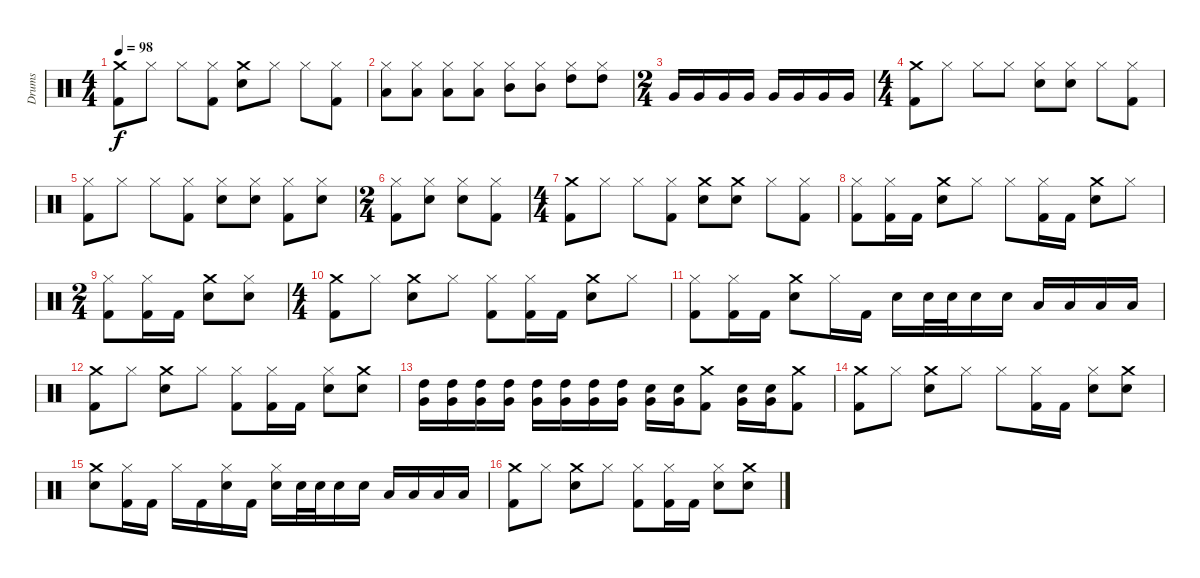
\track ("Drums" "Drums") {instrument percussion}
\staff {score}
\articulation defaults
\ts (4 4)
\tempo 98
\clef neutral
\ks c
("Crash medium (hit)" "Kick (hit) 2").8{dy f} "Hi-Hat (closed)".8 "Hi-Hat (closed)".8 ("Kick (hit) 2" "Hi-Hat (closed)").8 ("Crash medium (hit)" "Snare (hit) 2").8 "Hi-Hat (closed)".8 "Hi-Hat (closed)".8 ("Kick (hit) 2" "Hi-Hat (closed)").8 |
("Low Tom (hit)" "Hi-Hat (closed)").8 ("Low Tom (hit)" "Hi-Hat (closed)").8 ("Low Tom (hit)" "Hi-Hat (closed)").8 ("Low Tom (hit)" "Hi-Hat (closed)").8 ("Mid Tom (hit)" "Hi-Hat (closed)").8 ("Mid Tom (hit)" "Hi-Hat (closed)").8 ("High Tom (hit)" "Hi-Hat (closed)").8 ("High Tom (hit)" "Hi-Hat (closed)").8 |
\ts (2 4)
"Very Low Tom (hit)".16 "Very Low Tom (hit)".16 "Very Low Tom (hit)".16 "Very Low Tom (hit)".16 "Very Low Tom (hit)".16 "Very Low Tom (hit)".16 "Very Low Tom (hit)".16 "Very Low Tom (hit)".16 |
\ts (4 4)
("Crash medium (hit)" "Kick (hit) 2").8 "Hi-Hat (closed)".8 "Hi-Hat (closed)".8 "Hi-Hat (closed)".8 ("Hi-Hat (closed)" "Snare (hit) 2").8 ("Snare (hit) 2" "Hi-Hat (closed)").8 "Hi-Hat (closed)".8 ("Kick (hit) 2" "Hi-Hat (closed)").8 |
("Hi-Hat (closed)" "Kick (hit) 2").8 "Hi-Hat (closed)".8 "Hi-Hat (closed)".8 ("Hi-Hat (closed)" "Kick (hit) 2").8 ("Snare (hit) 2" "Hi-Hat (closed)").8 ("Snare (hit) 2" "Hi-Hat (closed)").8 ("Hi-Hat (closed)" "Kick (hit) 2").8 ("Snare (hit) 2" "Hi-Hat (closed)").8 |
\ts (2 4)
("Kick (hit) 2" "Hi-Hat (closed)").8 ("Snare (hit) 2" "Hi-Hat (closed)").8 ("Snare (hit) 2" "Hi-Hat (closed)").8 ("Kick (hit) 2" "Hi-Hat (closed)").8 |
\ts (4 4)
("Crash medium (hit)" "Kick (hit) 2").8 "Hi-Hat (closed)".8 "Hi-Hat (closed)".8 ("Kick (hit) 2" "Hi-Hat (closed)").8 ("Crash medium (hit)" "Snare (hit) 2").8 ("Crash medium (hit)" "Snare (hit) 2").8 "Hi-Hat (closed)".8 ("Kick (hit) 2" "Hi-Hat (closed)").8 |
("Hi-Hat (closed)" "Kick (hit) 2").8 ("Hi-Hat (closed)" "Kick (hit) 2").16 "Kick (hit) 2".16 ("Crash medium (hit)" "Snare (hit) 2").8 "Hi-Hat (closed)".8 "Hi-Hat (closed)".8 ("Hi-Hat (closed)" "Kick (hit) 2").16 "Kick (hit) 2".16 ("Crash medium (hit)" "Snare (hit) 2").8 "Hi-Hat (closed)".8 |
\ts (2 4)
("Hi-Hat (closed)" "Kick (hit) 2").8 ("Hi-Hat (closed)" "Kick (hit) 2").16 "Kick (hit) 2".16 ("Crash medium (hit)" "Snare (hit) 2").8 ("Hi-Hat (closed)" "Snare (hit) 2").8 |
\ts (4 4)
("Crash medium (hit)" "Kick (hit) 2").8 "Hi-Hat (closed)".8 ("Crash medium (hit)" "Snare (hit) 2").8 "Hi-Hat (closed)".8 ("Kick (hit) 2" "Hi-Hat (closed)").8 ("Kick (hit) 2" "Hi-Hat (closed)").16 "Kick (hit) 2".16 ("Crash medium (hit)" "Snare (hit) 2").8 "Hi-Hat (closed)".8 |
("Hi-Hat (closed)" "Kick (hit) 2").8 ("Hi-Hat (closed)" "Kick (hit) 2").16 "Kick (hit) 2".16 ("Crash medium (hit)" "Snare (hit) 2").8 "Hi-Hat (closed)".16 "Kick (hit) 2".16 "Snare (hit) 2".16 "Snare (hit) 2".32 "Snare (hit) 2".32 "Snare (hit) 2".16 "Snare (hit) 2".16 "Low Tom (hit)".16 "Low Tom (hit)".16 "Low Tom (hit)".16 "Low Tom (hit)".16 |
("Crash medium (hit)" "Kick (hit) 2").8 "Hi-Hat (closed)".8 ("Crash medium (hit)" "Snare (hit) 2").8 "Hi-Hat (closed)".8 ("Hi-Hat (closed)" "Kick (hit) 2").8 ("Hi-Hat (closed)" "Kick (hit) 2").16 "Kick (hit) 2".16 ("Snare (hit) 2" "Hi-Hat (closed)").8 ("Crash medium (hit)" "Snare (hit) 2").8 |
("High Tom (hit)" "Very Low Tom (hit)").16 ("High Tom (hit)" "Very Low Tom (hit)").16 ("High Tom (hit)" "Very Low Tom (hit)").16 ("High Tom (hit)" "Very Low Tom (hit)").16 ("High Tom (hit)" "Very Low Tom (hit)").16 ("High Tom (hit)" "Very Low Tom (hit)").16 ("High Tom (hit)" "Very Low Tom (hit)").16 ("High Tom (hit)" "Very Low Tom (hit)").16 ("Snare (hit) 2" "Very Low Tom (hit)").16 ("Snare (hit) 2" "Very Low Tom (hit)").16 ("Kick (hit) 2" "Crash medium (hit)").8 ("Snare (hit) 2" "Very Low Tom (hit)").16 ("Snare (hit) 2" "Very Low Tom (hit)").16 ("Crash medium (hit)" "Kick (hit) 2").8 |
("Kick (hit) 2" "Crash medium (hit)").8 "Hi-Hat (closed)".8 ("Crash medium (hit)" "Snare (hit) 2").8 "Hi-Hat (closed)".8 "Hi-Hat (closed)".8 ("Hi-Hat (closed)" "Kick (hit) 2").16 "Kick (hit) 2".16 ("Snare (hit) 2" "Hi-Hat (closed)").8 ("Crash medium (hit)" "Snare (hit) 2").8 |
("Snare (hit) 2" "Crash medium (hit)").8 ("Hi-Hat (closed)" "Kick (hit) 2").16 "Kick (hit) 2".16 "Hi-Hat (closed)".16 "Kick (hit) 2".16 ("Snare (hit) 2" "Hi-Hat (closed)").16 "Kick (hit) 2".16 ("Snare (hit) 2" "Hi-Hat (closed)").16 "Snare (hit) 2".32 "Snare (hit) 2".32 "Snare (hit) 2".16 "Snare (hit) 2".16 "Low Tom (hit)".16 "Low Tom (hit)".16 "Low Tom (hit)".16 "Low Tom (hit)".16 |
("Crash medium (hit)" "Kick (hit) 2").8 "Hi-Hat (closed)".8 ("Crash medium (hit)" "Snare (hit) 2").8 "Hi-Hat (closed)".8 ("Kick (hit) 2" "Hi-Hat (closed)").8 ("Kick (hit) 2" "Hi-Hat (closed)").16 "Kick (hit) 2".16 ("Snare (hit) 2" "Hi-Hat (closed)").8 ("Crash medium (hit)" "Snare (hit) 2").8
